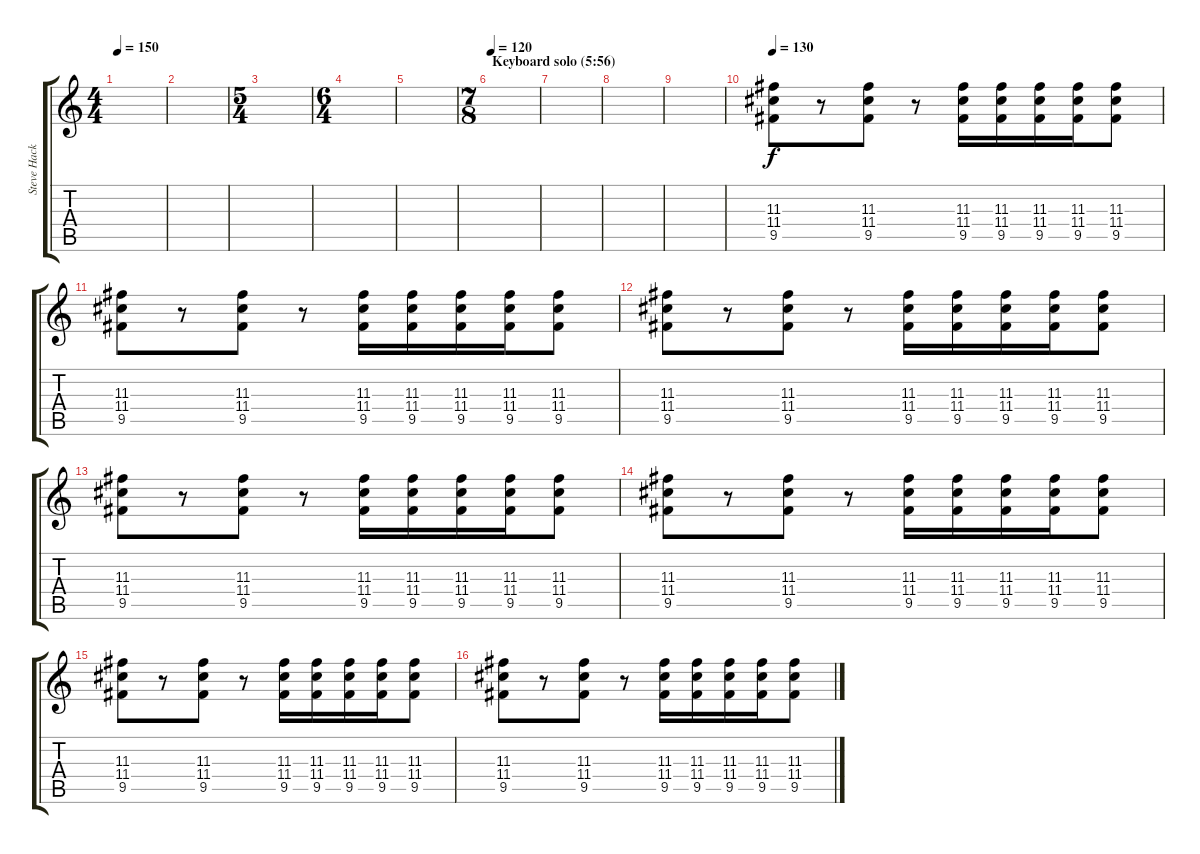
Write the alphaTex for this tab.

\track ("Steve Hackett (electric rhythm fills)" "Steve Hack") {instrument electricguitarclean}
\staff {score tabs}
\tuning (E4 B3 G3 D3 A2 E2) {hide}
\ts (4 4)
\tempo 150
\clef g2
\ks c
|
|
\ts (5 4)
|
\ts (6 4)
|
|
\ts (7 8)
\section ("" "Keyboard solo (5:56)")
\tempo 120
|
|
|
|
\tempo 130
(11.3 11.4 9.5).8{volume 7 balance 4} r.8 (11.3 11.4 9.5).8 r.8 (11.3 11.4 9.5).16 (11.3 11.4 9.5).16 (11.3 11.4 9.5).16 (11.3 11.4 9.5).16 (11.3 11.4 9.5).8 |
(11.3 11.4 9.5).8 r.8 (11.3 11.4 9.5).8 r.8 (11.3 11.4 9.5).16 (11.3 11.4 9.5).16 (11.3 11.4 9.5).16 (11.3 11.4 9.5).16 (11.3 11.4 9.5).8 |
(11.3 11.4 9.5).8 r.8 (11.3 11.4 9.5).8 r.8 (11.3 11.4 9.5).16 (11.3 11.4 9.5).16 (11.3 11.4 9.5).16 (11.3 11.4 9.5).16 (11.3 11.4 9.5).8 |
(11.3 11.4 9.5).8 r.8 (11.3 11.4 9.5).8 r.8 (11.3 11.4 9.5).16 (11.3 11.4 9.5).16 (11.3 11.4 9.5).16 (11.3 11.4 9.5).16 (11.3 11.4 9.5).8 |
(11.3 11.4 9.5).8 r.8 (11.3 11.4 9.5).8 r.8 (11.3 11.4 9.5).16 (11.3 11.4 9.5).16 (11.3 11.4 9.5).16 (11.3 11.4 9.5).16 (11.3 11.4 9.5).8 |
(11.3 11.4 9.5).8 r.8 (11.3 11.4 9.5).8 r.8 (11.3 11.4 9.5).16 (11.3 11.4 9.5).16 (11.3 11.4 9.5).16 (11.3 11.4 9.5).16 (11.3 11.4 9.5).8 |
(11.3 11.4 9.5).8 r.8 (11.3 11.4 9.5).8 r.8 (11.3 11.4 9.5).16 (11.3 11.4 9.5).16 (11.3 11.4 9.5).16 (11.3 11.4 9.5).16 (11.3 11.4 9.5).8
